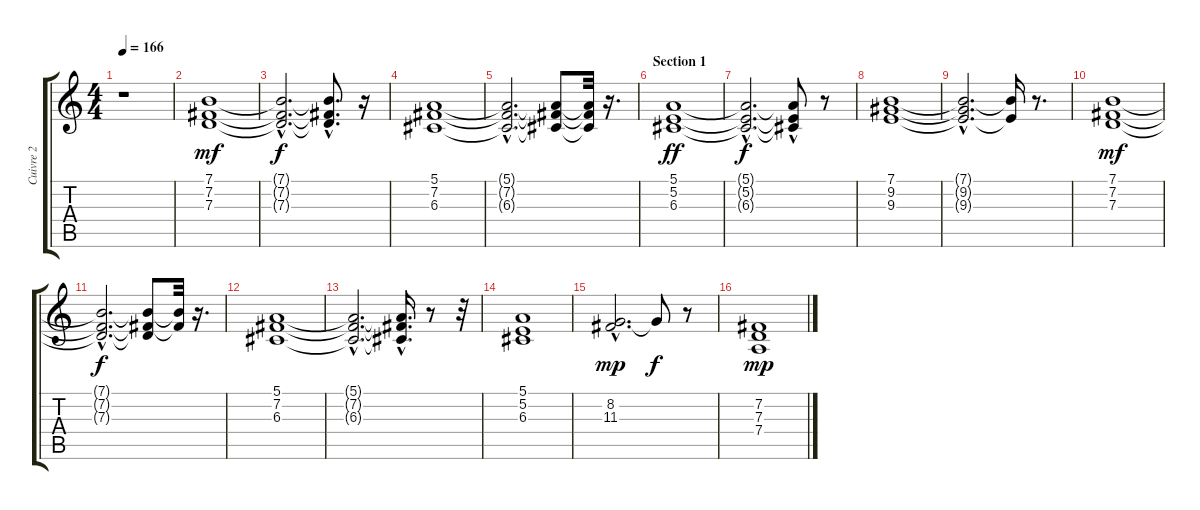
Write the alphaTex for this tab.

\track ("Cuivre 2" "Cuivre 2") {instrument englishhorn}
\staff {score tabs}
\tuning (E4 B3 G3 D3 A2 E2) {hide}
\ts (4 4)
\tempo 166
\clef g2
\ks c
r.1{dy f} |
(7.1 7.2 7.3).1{dy mf} |
(7.1{hac t} 7.2{hac t} 7.3{hac t}).2{d dy f} (7.1{hac t} 7.2{t} 7.3{t}).8{d} r.16 |
(5.1 7.2 6.3).1 |
(5.1{hac t} 7.2{hac t} 6.3{hac t}).2{d} (5.1{t} 7.2{t} 6.3{t}).8 (5.1{t} 7.2{t} 6.3{t}).32 r.16{d} |
\section ("" "Section 1")
(5.1 5.2 6.3).1{dy ff} |
(5.1{hac t} 5.2{hac t} 6.3{hac t}).2{d dy f} (5.1{t} 5.2{hac t} 6.3{t}).8 r.8 |
(7.1 9.2 9.3).1 |
(7.1{hac t} 9.2{hac t} 9.3{hac t}).2{d} (7.1{t} 9.3{t}).16 r.8{d} |
(7.1 7.2 7.3).1{dy mf} |
(7.1{hac t} 7.2{hac t} 7.3{hac t}).2{d dy f} (7.1{t} 7.2{t} 7.3{t}).8 (7.1{t} 7.2{t}).32 r.16{d} |
(5.1 7.2 6.3).1 |
(5.1{hac t} 7.2{hac t} 6.3{hac t}).2{d} (5.1{hac t} 7.2{t} 6.3{t}).16{d} r.8 r.32 |
(5.1 5.2 6.3).1 |
(8.2{hac} 11.3).2{d dy mp} 8.2{t}.8{dy f} r.8 |
(7.2 7.3 7.4).1{dy mp}
